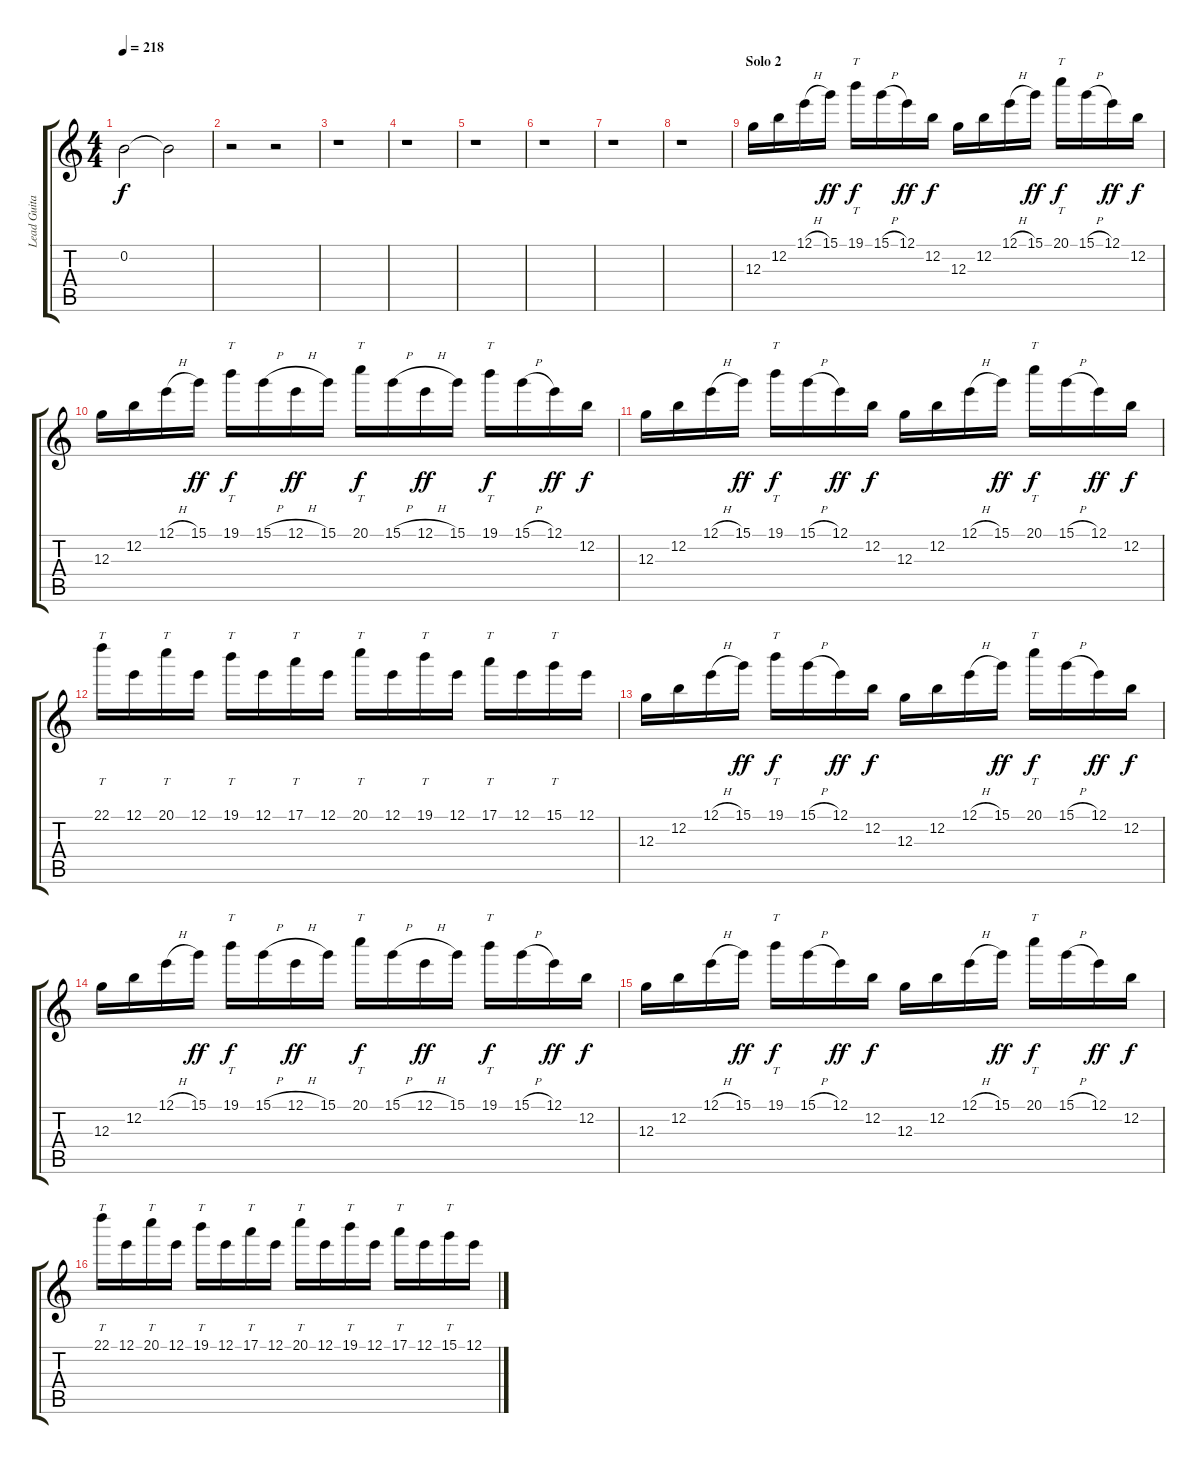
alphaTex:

\track ("Lead Guitar 1" "Lead Guita") {instrument overdrivenguitar}
\staff {score tabs}
\tuning (E4 B3 G3 D3 A2 E2) {hide}
\ts (4 4)
\tempo 218
\clef g2
\ks c
0.2{t}.2{dy f volume 5} 0.2{t}.2{volume 0} |
r.2 r.2{volume 15} |
r.1 |
r.1 |
r.1 |
r.1 |
r.1 |
r.1 |
\section ("" "Solo 2")
12.3.16{volume 15} 12.2.16 12.1{h}.16 15.1.16{dy ff} 19.1.16{tt dy f} 15.1{h}.16 12.1.16{dy ff} 12.2.16{dy f} 12.3.16 12.2.16 12.1{h}.16 15.1.16{dy ff} 20.1.16{tt dy f} 15.1{h}.16 12.1.16{dy ff} 12.2.16{dy f} |
12.3.16 12.2.16 12.1{h}.16 15.1.16{dy ff} 19.1.16{tt dy f} 15.1{h}.16 12.1{h}.16{dy ff} 15.1.16 20.1.16{tt dy f} 15.1{h}.16 12.1{h}.16{dy ff} 15.1.16 19.1.16{tt dy f} 15.1{h}.16 12.1.16{dy ff} 12.2.16{dy f} |
12.3.16 12.2.16 12.1{h}.16 15.1.16{dy ff} 19.1.16{tt dy f} 15.1{h}.16 12.1.16{dy ff} 12.2.16{dy f} 12.3.16 12.2.16 12.1{h}.16 15.1.16{dy ff} 20.1.16{tt dy f} 15.1{h}.16 12.1.16{dy ff} 12.2.16{dy f} |
22.1.16{tt} 12.1.16 20.1.16{tt} 12.1.16 19.1.16{tt} 12.1.16 17.1.16{tt} 12.1.16 20.1.16{tt} 12.1.16 19.1.16{tt} 12.1.16 17.1.16{tt} 12.1.16 15.1.16{tt} 12.1.16 |
12.3.16 12.2.16 12.1{h}.16 15.1.16{dy ff} 19.1.16{tt dy f} 15.1{h}.16 12.1.16{dy ff} 12.2.16{dy f} 12.3.16 12.2.16 12.1{h}.16 15.1.16{dy ff} 20.1.16{tt dy f} 15.1{h}.16 12.1.16{dy ff} 12.2.16{dy f} |
12.3.16 12.2.16 12.1{h}.16 15.1.16{dy ff} 19.1.16{tt dy f} 15.1{h}.16 12.1{h}.16{dy ff} 15.1.16 20.1.16{tt dy f} 15.1{h}.16 12.1{h}.16{dy ff} 15.1.16 19.1.16{tt dy f} 15.1{h}.16 12.1.16{dy ff} 12.2.16{dy f} |
12.3.16 12.2.16 12.1{h}.16 15.1.16{dy ff} 19.1.16{tt dy f} 15.1{h}.16 12.1.16{dy ff} 12.2.16{dy f} 12.3.16 12.2.16 12.1{h}.16 15.1.16{dy ff} 20.1.16{tt dy f} 15.1{h}.16 12.1.16{dy ff} 12.2.16{dy f} |
22.1.16{tt} 12.1.16 20.1.16{tt} 12.1.16 19.1.16{tt} 12.1.16 17.1.16{tt} 12.1.16 20.1.16{tt} 12.1.16 19.1.16{tt} 12.1.16 17.1.16{tt} 12.1.16 15.1.16{tt} 12.1.16
